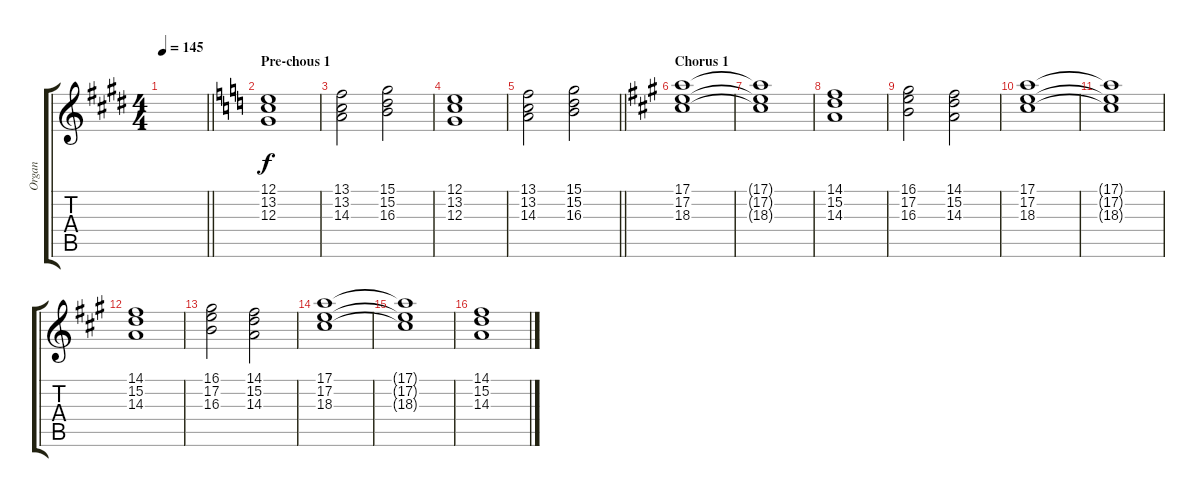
\track ("Organ" "Organ") {instrument rockorgan}
\staff {score tabs}
\tuning (E4 B3 G3 D3 A2 E2) {hide}
\ts (4 4)
\tempo 145
\clef g2
\barLineRight lightlight
\ks e
|
\section ("" "Pre-chous 1")
\ks c
(12.1 13.2 12.3).1 |
(13.1 13.2 14.3).2 (15.1 15.2 16.3).2 |
(12.1 13.2 12.3).1 |
\barLineRight lightlight
(13.1 13.2 14.3).2 (15.1 15.2 16.3).2 |
\section ("" "Chorus 1")
\ks a
(17.1 17.2 18.3).1 |
(17.1{t} 17.2{t} 18.3{t}).1 |
(14.1 15.2 14.3).1 |
(16.1 17.2 16.3).2 (14.1 15.2 14.3).2 |
(17.1 17.2 18.3).1 |
(17.1{t} 17.2{t} 18.3{t}).1 |
(14.1 15.2 14.3).1 |
(16.1 17.2 16.3).2 (14.1 15.2 14.3).2 |
(17.1 17.2 18.3).1 |
(17.1{t} 17.2{t} 18.3{t}).1 |
(14.1 15.2 14.3).1
